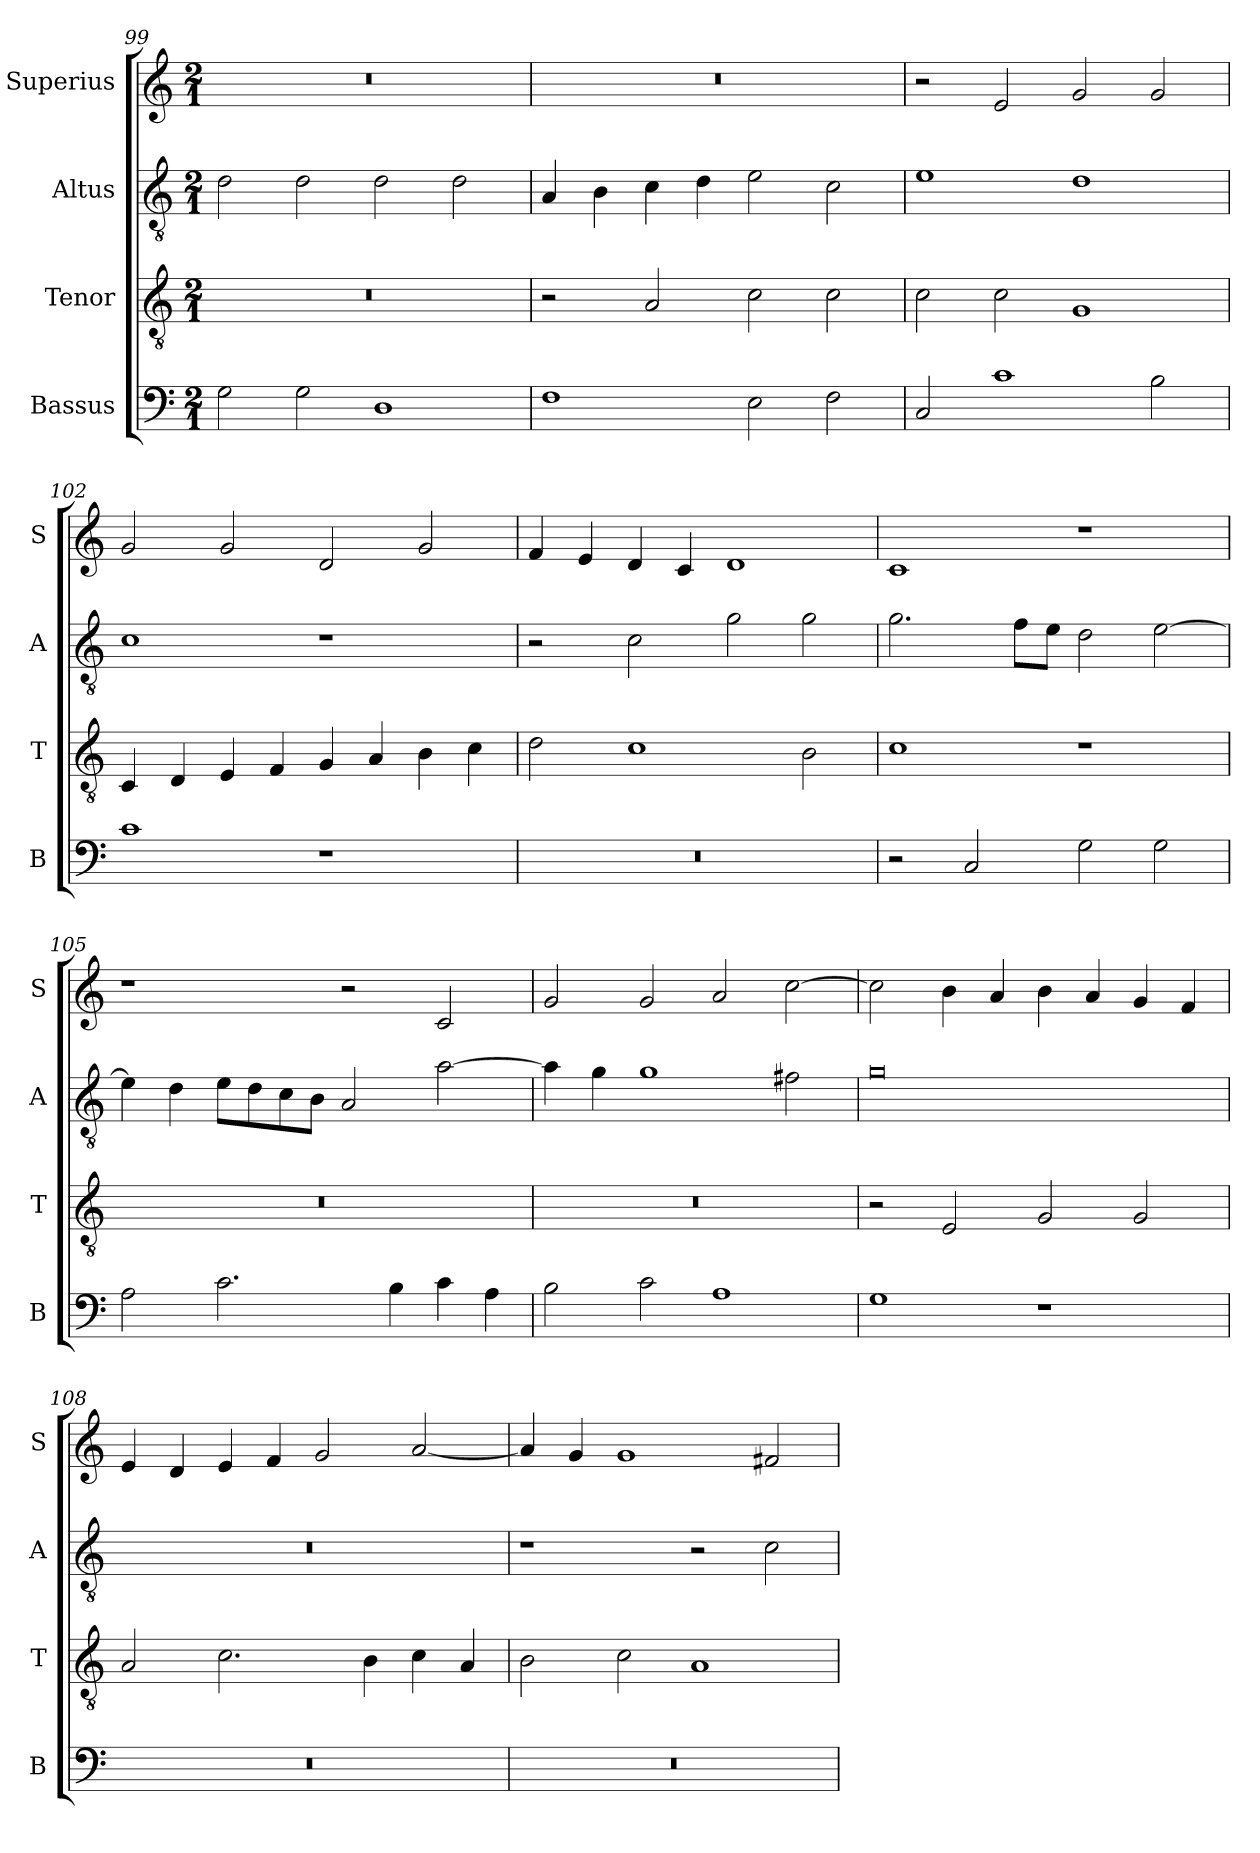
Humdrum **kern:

**kern	**kern	**kern	**kern
*part4	*part3	*part2	*part1
*staff4	*staff3	*staff2	*staff1
*I"Bassus	*I"Tenor	*I"Altus	*I"Superius
*I'B	*I'T	*I'A	*I'S
*clefF4	*clefGv2	*clefGv2	*clefG2
*k[]	*k[]	*k[]	*k[]
*C:	*C:	*C:	*C:
*M2/1	*M2/1	*M2/1	*M2/1
=99	=99	=99	=99
2G	0r	2d	0r
2G	.	2d	.
1D	.	2d	.
.	.	2d	.
=100	=100	=100	=100
1F	2r	4A	0r
.	.	4B	.
.	2A	4c	.
.	.	4d	.
2E	2c	2e	.
2F	2c	2c	.
=101	=101	=101	=101
2C	2c	1e	2r
1c	2c	.	2e
.	1G	1d	2g
2B	.	.	2g
=102	=102	=102	=102
1c	4C	1c	2g
.	4D	.	.
.	4E	.	2g
.	4F	.	.
1r	4G	1r	2d
.	4A	.	.
.	4B	.	2g
.	4c	.	.
=103	=103	=103	=103
0r	2d	2r	4f
.	.	.	4e
.	1c	2c	4d
.	.	.	4c
.	.	2g	1d
.	2B	2g	.
=104	=104	=104	=104
2r	1c	2.g	1c
2C	.	.	.
.	.	8fL	.
.	.	8eJ	.
2G	1r	2d	1r
2G	.	[2e	.
=105	=105	=105	=105
2A	0r	4e]	1r
.	.	4d	.
2.c	.	8eL	.
.	.	8d	.
.	.	8c	.
.	.	8BJ	.
.	.	2A	2r
4B	.	.	.
4c	.	[2a	2c
4A	.	.	.
=106	=106	=106	=106
2B	0r	4a]	2g
.	.	4g	.
2c	.	1g	2g
1A	.	.	2a
.	.	2f#X	[2cc
=107	=107	=107	=107
1G	2r	0g	2cc]
.	2E	.	4b
.	.	.	4a
1r	2G	.	4b
.	.	.	4a
.	2G	.	4g
.	.	.	4f
=108	=108	=108	=108
0r	2A	0r	4e
.	.	.	4d
.	2.c	.	4e
.	.	.	4f
.	.	.	2g
.	4B	.	.
.	4c	.	[2a
.	4A	.	.
=109	=109	=109	=109
0r	2B	1r	4a]
.	.	.	4g
.	2c	.	1g
.	1A	2r	.
.	.	2c	2f#X
=	=	=	=
*-	*-	*-	*-
